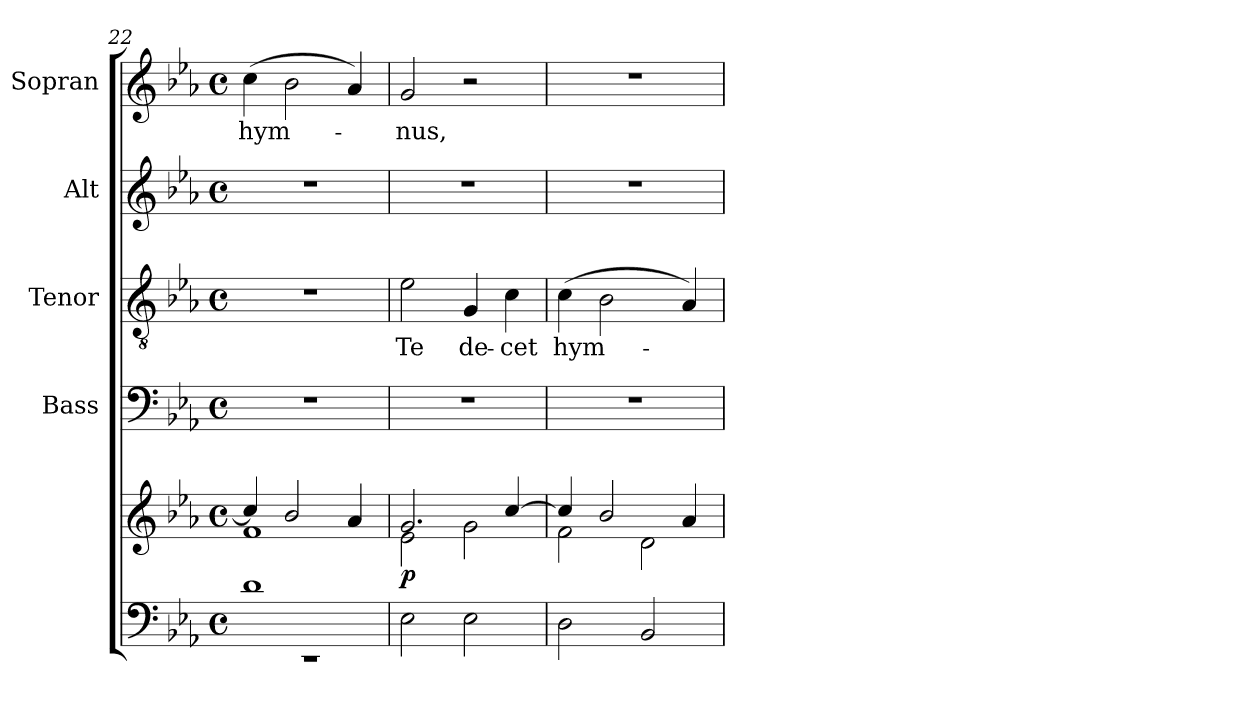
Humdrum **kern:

**kern	**kern	**dynam	**kern	**kern	**text	**kern	**kern	**text
*part5	*part5	*part5	*part4	*part3	*part3	*part2	*part1	*part1
*staff6	*staff5	*staff5/6	*staff4	*staff3	*staff3	*staff2	*staff1	*staff1
*	*	*	*I"Bass	*I"Tenor	*	*I"Alt	*I"Sopran	*
*	*	*	*I'B.	*I'T.	*	*I'A.	*I'S.	*
*clefF4	*clefG2	*	*clefF4	*clefGv2	*	*clefG2	*clefG2	*
*k[b-e-a-]	*k[b-e-a-]	*	*k[b-e-a-]	*k[b-e-a-]	*	*k[b-e-a-]	*k[b-e-a-]	*
*E-:	*E-:	*	*E-:	*E-:	*	*E-:	*E-:	*
*M4/4	*M4/4	*	*M4/4	*M4/4	*	*M4/4	*M4/4	*
*met(c)	*met(c)	*	*met(c)	*met(c)	*	*met(c)	*met(c)	*
=22	=22	=22	=22	=22	=22	=22	=22	=22
*^	*^	*	*	*	*	*	*	*
!	!	!	!	!	!	!	!	!	!	!LO:LY:b
1d	1rEE	4cc/]	1f	.	1r	1r	.	1r	(>4cc\	hym-
.	.	2b-/	.	.	.	.	.	.	2b-\	.
.	.	4a-/	.	.	.	.	.	.	4a-/)	.
*v	*v	*	*	*	*	*	*	*	*	*
=23	=23	=23	=23	=23	=23	=23	=23	=23	=23
!	!	!	!LO:DY:b	!	!	!LO:LY:b	!	!	!LO:LY:b
2E-\	2.g/	2e-\	p	1r	2e-\	Te	1r	2g/	-nus,
!	!	!	!	!	!	!LO:LY:b	!	!	!
2E-\	.	2g\	.	.	4G/	de-	.	2r	.
!	!	!	!	!	!	!LO:LY:b	!	!	!
.	[>4cc/	.	.	.	4c\	-cet	.	.	.
=24	=24	=24	=24	=24	=24	=24	=24	=24	=24
!	!	!	!	!	!	!LO:LY:b	!	!	!
2D\	4cc/]	2f\	.	1r	(>4c\	hym-	1r	1r	.
.	2b-/	.	.	.	2B-\	.	.	.	.
2BB-/	.	2d\	.	.	.	.	.	.	.
.	4a-/	.	.	.	4A-/)	.	.	.	.
*	*v	*v	*	*	*	*	*	*	*
=	=	=	=	=	=	=	=	=
*-	*-	*-	*-	*-	*-	*-	*-	*-
